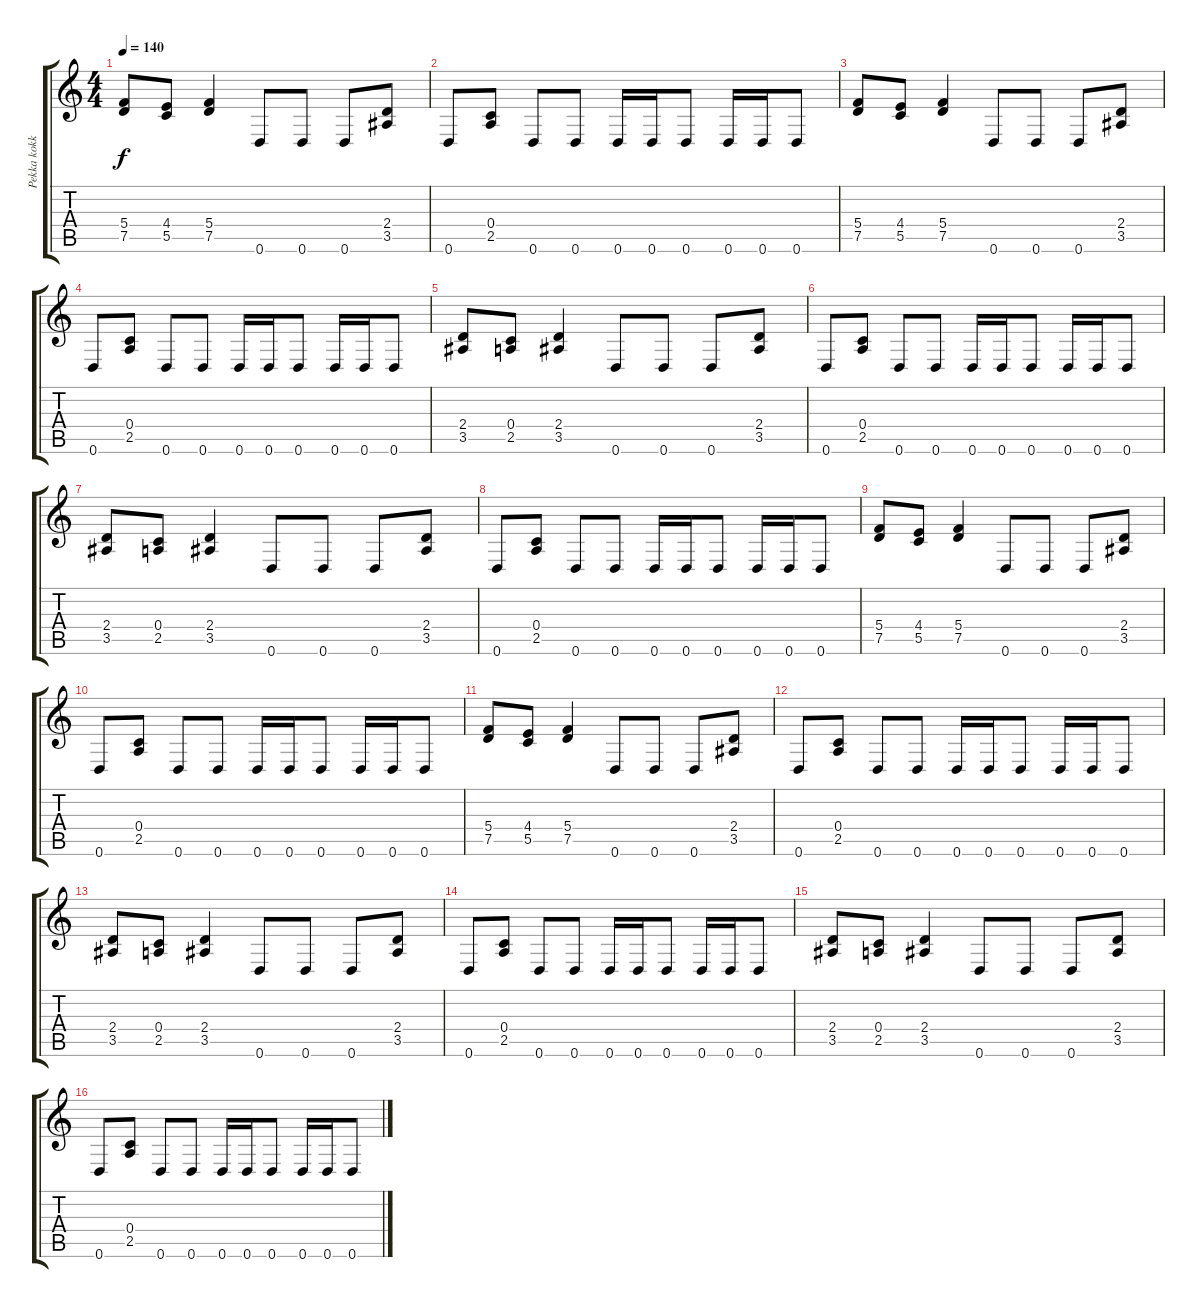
\track ("Pekka kokko" "Pekka kokk") {instrument distortionguitar}
\staff {score tabs}
\tuning (D4 A3 F3 C3 G2 D2) {hide}
\ts (4 4)
\tempo 140
\clef g2
\ks c
(5.4 7.5).8{dy f} (4.4 5.5).8 (5.4 7.5).4 0.6.8 0.6.8 0.6.8 (2.4 3.5).8 |
0.6.8 (0.4 2.5).8 0.6.8 0.6.8 0.6.16 0.6.16 0.6.8 0.6.16 0.6.16 0.6.8 |
(5.4 7.5).8 (4.4 5.5).8 (5.4 7.5).4 0.6.8 0.6.8 0.6.8 (2.4 3.5).8 |
0.6.8 (0.4 2.5).8 0.6.8 0.6.8 0.6.16 0.6.16 0.6.8 0.6.16 0.6.16 0.6.8 |
(2.4 3.5).8 (0.4 2.5).8 (2.4 3.5).4 0.6.8 0.6.8 0.6.8 (2.4 3.5).8 |
0.6.8 (0.4 2.5).8 0.6.8 0.6.8 0.6.16 0.6.16 0.6.8 0.6.16 0.6.16 0.6.8 |
(2.4 3.5).8 (0.4 2.5).8 (2.4 3.5).4 0.6.8 0.6.8 0.6.8 (2.4 3.5).8 |
0.6.8 (0.4 2.5).8 0.6.8 0.6.8 0.6.16 0.6.16 0.6.8 0.6.16 0.6.16 0.6.8 |
(5.4 7.5).8 (4.4 5.5).8 (5.4 7.5).4 0.6.8 0.6.8 0.6.8 (2.4 3.5).8 |
0.6.8 (0.4 2.5).8 0.6.8 0.6.8 0.6.16 0.6.16 0.6.8 0.6.16 0.6.16 0.6.8 |
(5.4 7.5).8 (4.4 5.5).8 (5.4 7.5).4 0.6.8 0.6.8 0.6.8 (2.4 3.5).8 |
0.6.8 (0.4 2.5).8 0.6.8 0.6.8 0.6.16 0.6.16 0.6.8 0.6.16 0.6.16 0.6.8 |
(2.4 3.5).8 (0.4 2.5).8 (2.4 3.5).4 0.6.8 0.6.8 0.6.8 (2.4 3.5).8 |
0.6.8 (0.4 2.5).8 0.6.8 0.6.8 0.6.16 0.6.16 0.6.8 0.6.16 0.6.16 0.6.8 |
(2.4 3.5).8 (0.4 2.5).8 (2.4 3.5).4 0.6.8 0.6.8 0.6.8 (2.4 3.5).8 |
0.6.8 (0.4 2.5).8 0.6.8 0.6.8 0.6.16 0.6.16 0.6.8 0.6.16 0.6.16 0.6.8
